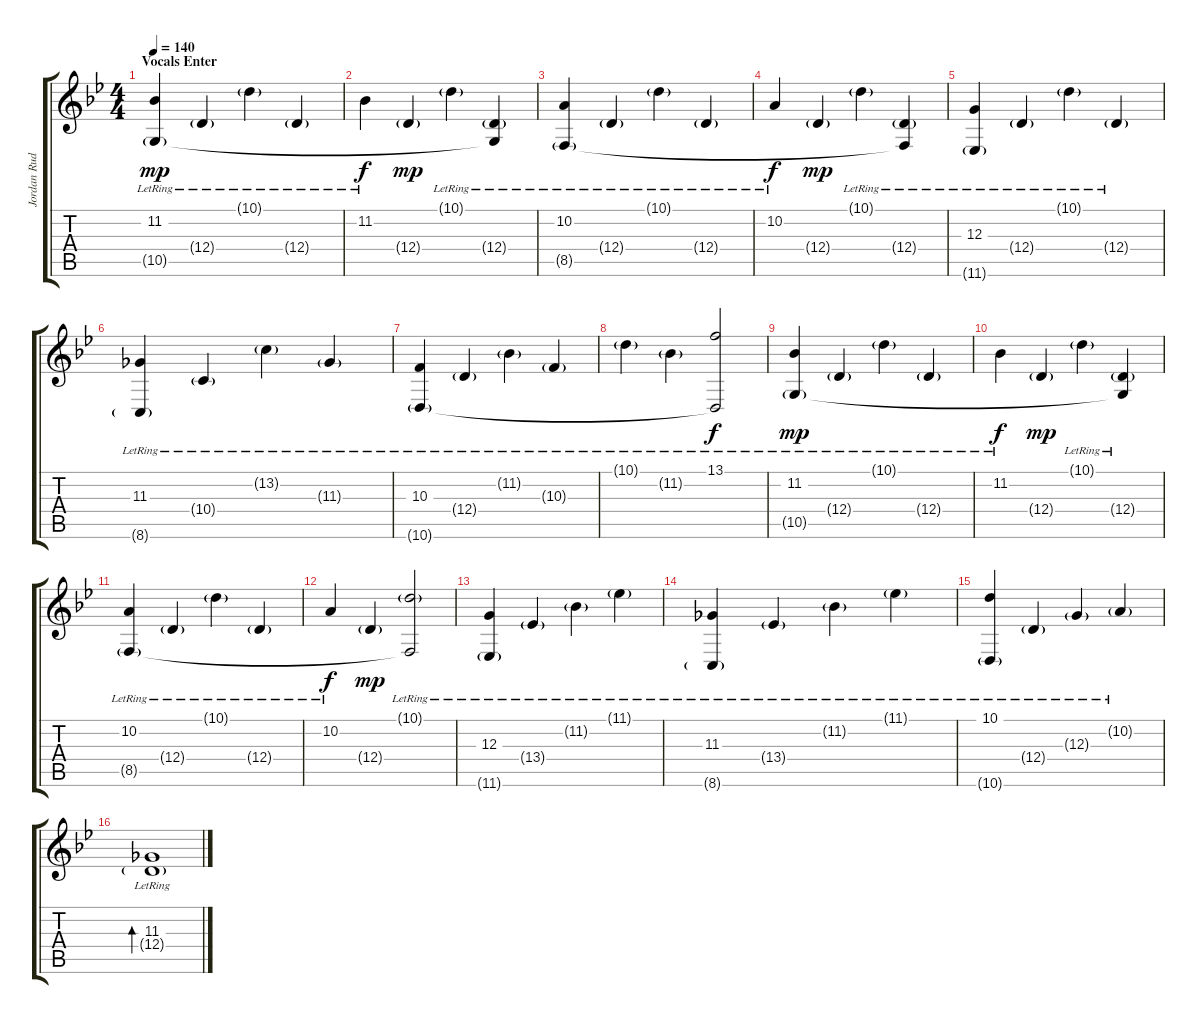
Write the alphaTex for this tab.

\track ("Jordan Rudess Piano" "Jordan Rud") {instrument acousticgrandpiano}
\staff {score tabs}
\tuning (E4 B3 G3 D3 A2 E2) {hide}
\ts (4 4)
\section ("" "Vocals Enter")
\tempo 140
\clef g2
\ks bb
(11.2{lr} 10.5{g}).4{dy mp} 12.4{g lr}.4 10.1{g lr}.4 12.4{g lr}.4 |
11.2{lr}.4{dy f} 12.4{g}.4{dy mp} 10.1{g lr}.4 (12.4{g lr} 10.5{t}).4 |
(10.2{lr} 8.5{g}).4 12.4{g lr}.4 10.1{g lr}.4 12.4{g lr}.4 |
10.2{lr}.4{dy f} 12.4{g}.4{dy mp} 10.1{g lr}.4 (12.4{g lr} 8.5{t}).4 |
(12.3{lr} 11.6{g lr}).4 12.4{g lr}.4 10.1{g lr}.4 12.4{g lr}.4 |
(11.3{lr} 8.6{g lr}).4 10.4{g lr}.4 13.2{g lr}.4 11.3{g lr}.4 |
(10.3{lr} 10.6{g lr}).4 12.4{g lr}.4 11.2{g lr}.4 10.3{g lr}.4 |
10.1{g lr}.4 11.2{g lr}.4 (13.1{lr} 10.6{t}).2{dy f} |
(11.2{lr} 10.5{g}).4{dy mp} 12.4{g lr}.4 10.1{g lr}.4 12.4{g lr}.4 |
11.2{lr}.4{dy f} 12.4{g}.4{dy mp} 10.1{g lr}.4 (12.4{g lr} 10.5{t}).4 |
(10.2{lr} 8.5{g}).4 12.4{g lr}.4 10.1{g lr}.4 12.4{g lr}.4 |
10.2{lr}.4{dy f} 12.4{g}.4{dy mp} (10.1{g lr} 8.5{t}).2 |
(12.3{lr} 11.6{g lr}).4 13.4{g lr}.4 11.2{g lr}.4 11.1{g lr}.4 |
(11.3{lr} 8.6{g lr}).4 13.4{g lr}.4 11.2{g lr}.4 11.1{g lr}.4 |
(10.1{lr} 10.6{g lr}).4 12.4{g lr}.4 12.3{g lr}.4 10.2{g lr}.4 |
(11.3{lr} 12.4{g lr}).1{bd 120}
